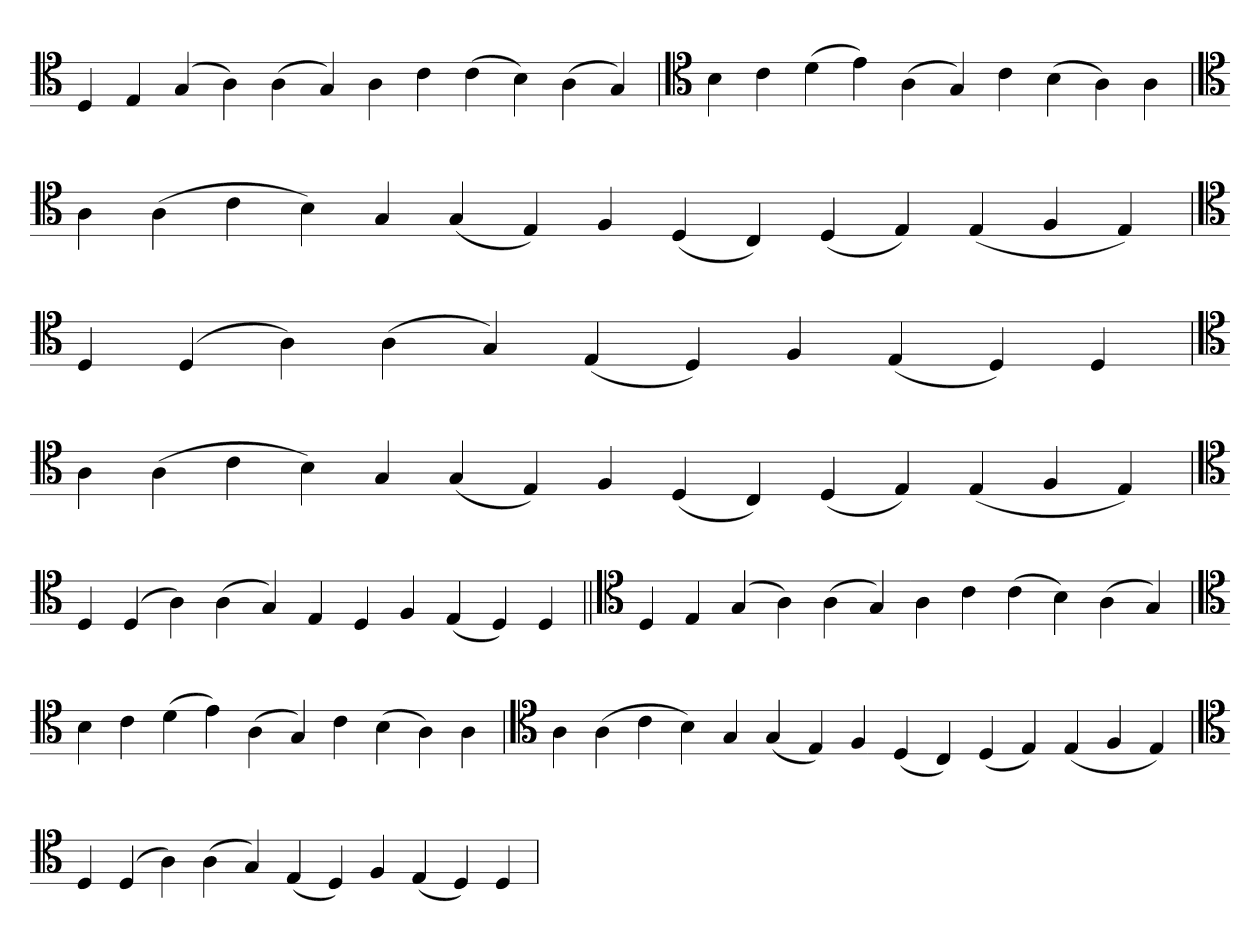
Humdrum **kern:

**kern
*part1
*staff1
*clefC4
=
4D
4E
(4G
4A)
(4A
4G)
4A
4c
(4c
4B)
(4A
4G)
=`
*clefC4
4B
4c
(4d
4e)
(4A
4G)
4c
(4B
4A)
4A
=
*clefC4
4A
(4A
4c
4B)
4G
(4G
4E)
4F
(4D
4C)
(4D
4E)
(4E
4F
4E)
=`
*clefC4
4D
(4D
4A)
(4A
4G)
(4E
4D)
4F
(4E
4D)
4D
=
*clefC4
4A
(4A
4c
4B)
4G
(4G
4E)
4F
(4D
4C)
(4D
4E)
(4E
4F
4E)
=`
*clefC4
4D
(4D
4A)
(4A
4G)
4E
4D
4F
(4E
4D)
4D
=||
*clefC4
4D
4E
(4G
4A)
(4A
4G)
4A
4c
(4c
4B)
(4A
4G)
=`
*clefC4
4B
4c
(4d
4e)
(4A
4G)
4c
(4B
4A)
4A
=
*clefC4
4A
(4A
4c
4B)
4G
(4G
4E)
4F
(4D
4C)
(4D
4E)
(4E
4F
4E)
=`
*clefC4
4D
(4D
4A)
(4A
4G)
(4E
4D)
4F
(4E
4D)
4D
=
*-
